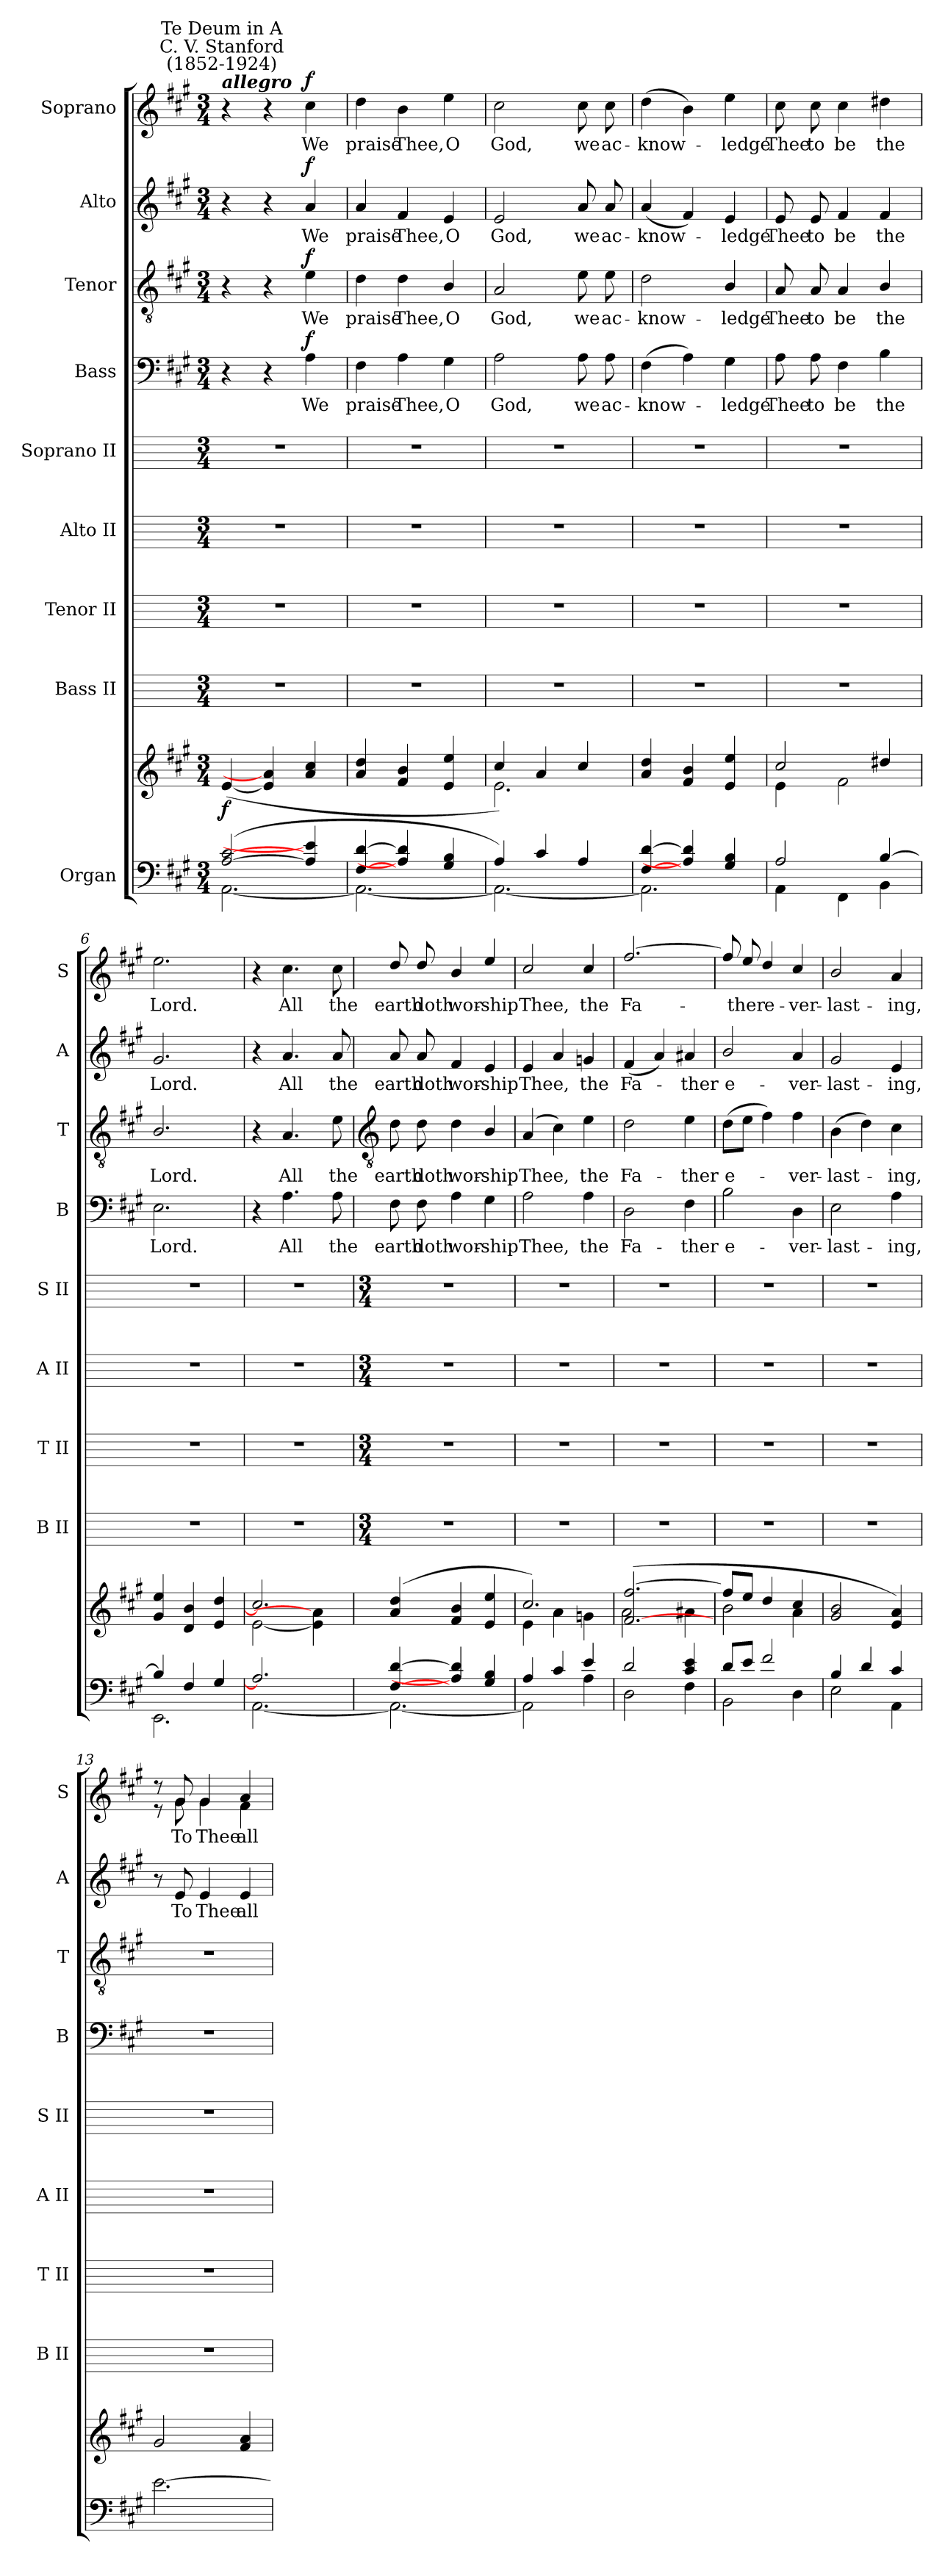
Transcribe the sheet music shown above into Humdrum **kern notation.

**kern	**kern	**dynam	**kern	**kern	**kern	**kern	**kern	**text	**dynam	**kern	**text	**dynam	**kern	**text	**dynam	**kern	**text	**dynam
*part9	*part9	*part9	*part8	*part7	*part6	*part5	*part4	*part4	*part4	*part3	*part3	*part3	*part2	*part2	*part2	*part1	*part1	*part1
*staff10	*staff9	*staff9/10	*staff8	*staff7	*staff6	*staff5	*staff4	*staff4	*staff4	*staff3	*staff3	*staff3	*staff2	*staff2	*staff2	*staff1	*staff1	*staff1
*I"Organ	*	*	*I"Bass II	*I"Tenor II	*I"Alto II	*I"Soprano II	*I"Bass	*	*	*I"Tenor	*	*	*I"Alto	*	*	*I"Soprano	*	*
*	*	*	*I'B II	*I'T II	*I'A II	*I'S II	*I'B	*	*	*I'T	*	*	*I'A	*	*	*I'S	*	*
*clefF4	*clefG2	*	*	*	*	*	*clefF4	*	*	*clefGv2	*	*	*clefG2	*	*	*clefG2	*	*
*k[f#c#g#]	*k[f#c#g#]	*	*	*	*	*	*k[f#c#g#]	*	*	*k[f#c#g#]	*	*	*k[f#c#g#]	*	*	*k[f#c#g#]	*	*
*A:	*A:	*	*	*	*	*	*A:	*	*	*A:	*	*	*A:	*	*	*A:	*	*
*M3/4	*M3/4	*	*M3/4	*M3/4	*M3/4	*M3/4	*M3/4	*	*	*M3/4	*	*	*M3/4	*	*	*M3/4	*	*
=1	=1	=1	=1	=1	=1	=1	=1	=1	=1	=1	=1	=1	=1	=1	=1	=1	=1	=1
*^	*^	*	*	*	*	*	*	*	*	*	*	*	*	*	*	*	*	*
!	!	!	!	!	!	!	!	!	!	!	!	!	!	!	!	!	!	!LO:TX:a:Bi:t=allegro	!	!
!	!	!	!	!	!	!	!	!	!	!	!	!	!	!	!	!	!	!LO:TX:a:cj:t=C. V. Stanford\n(1852-1924)	!	!
!	!	!	!	!	!	!	!	!	!	!	!	!	!	!	!	!	!	!LO:TX:a:cj:t=Te Deum in A	!	!
!	!	!	!	!LO:DY:b	!	!	!	!	!	!	!	!	!	!	!	!	!	!	!	!
(>[2A/ [2c#/	[2.AA\	(>[4e/	2ryy	f	2.r	2.r	2.r	2.r	4r	.	.	4r	.	.	4r	.	.	4r	.	.
.	.	4e/] 4a/]	.	.	.	.	.	.	4r	.	.	4r	.	.	4r	.	.	4r	.	.
!	!	!	!	!	!	!	!	!	!	!LO:LY:b	!LO:DY:b	!	!LO:LY:b	!LO:DY:b	!	!LO:LY:b	!LO:DY:b	!	!LO:LY:b	!LO:DY:b
4A/] 4e/]	.	4a/ 4cc#/	4ryy	.	.	.	.	.	4A	We	f	4e	We	f	4a	We	f	4cc#	We	f
=2	=2	=2	=2	=2	=2	=2	=2	=2	=2	=2	=2	=2	=2	=2	=2	=2	=2	=2	=2	=2
!	!	!	!	!	!	!	!	!	!	!LO:LY:b	!	!	!LO:LY:b	!	!	!LO:LY:b	!	!	!LO:LY:b	!
[4F#/ [4d/	2.AA\_	4a/ 4dd/	2ryy	.	2.r	2.r	2.r	2.r	4F#	praise	.	4d	praise	.	4a	praise	.	4dd	praise	.
!	!	!	!	!	!	!	!	!	!	!LO:LY:b	!	!	!LO:LY:b	!	!	!LO:LY:b	!	!	!LO:LY:b	!
4A/] 4d/]	.	4f#/ 4b/	.	.	.	.	.	.	4A	Thee,	.	4d	Thee,	.	4f#	Thee,	.	4b	Thee,	.
!	!	!	!	!	!	!	!	!	!	!LO:LY:b	!	!	!LO:LY:b	!	!	!LO:LY:b	!	!	!LO:LY:b	!
4G#/ 4B/	.	4e/ 4ee/	4ryy	.	.	.	.	.	4G#	O	.	4B/	O	.	4e	O	.	4ee	O	.
=3	=3	=3	=3	=3	=3	=3	=3	=3	=3	=3	=3	=3	=3	=3	=3	=3	=3	=3	=3	=3
!	!	!	!	!	!	!	!	!	!	!LO:LY:b	!	!	!LO:LY:b	!	!	!LO:LY:b	!	!	!LO:LY:b	!
4A/)	2.AA\_	4cc#/)	2.e\	.	2.r	2.r	2.r	2.r	2A	God,	.	2A	God,	.	2e	God,	.	2cc#	God,	.
(>4c#/	.	4a/	.	.	.	.	.	.	.	.	.	.	.	.	.	.	.	.	.	.
!	!	!	!	!	!	!	!	!	!	!LO:LY:b	!	!	!LO:LY:b	!	!	!LO:LY:b	!	!	!LO:LY:b	!
4A/	.	4cc#/	.	.	.	.	.	.	8A	we	.	8e	we	.	8a	we	.	8cc#	we	.
!	!	!	!	!	!	!	!	!	!	!LO:LY:b	!	!	!LO:LY:b	!	!	!LO:LY:b	!	!	!LO:LY:b	!
.	.	.	.	.	.	.	.	.	8A	ac-	.	8e	ac-	.	8a	ac-	.	8cc#	ac-	.
=4	=4	=4	=4	=4	=4	=4	=4	=4	=4	=4	=4	=4	=4	=4	=4	=4	=4	=4	=4	=4
!	!	!	!	!	!	!	!	!	!	!LO:LY:b	!	!	!LO:LY:b	!	!	!LO:LY:b	!	!	!LO:LY:b	!
[4F#/ [4d/	2.AA\]	4a/ 4dd/	2ryy	.	2.r	2.r	2.r	2.r	(>4F#	-know-	.	2d	-know-	.	(<4a	-know-	.	(>4dd	-know-	.
4A/] 4d/]	.	4f#/ 4b/	.	.	.	.	.	.	4A)	.	.	.	.	.	4f#)	.	.	4b)	.	.
!	!	!	!	!	!	!	!	!	!	!LO:LY:b	!	!	!LO:LY:b	!	!	!LO:LY:b	!	!	!LO:LY:b	!
4G#/ 4B/	.	4e/ 4ee/	4ryy	.	.	.	.	.	4G#	ledge	.	4B/	-ledge	.	4e	ledge	.	4ee	ledge	.
=5	=5	=5	=5	=5	=5	=5	=5	=5	=5	=5	=5	=5	=5	=5	=5	=5	=5	=5	=5	=5
!	!	!	!	!	!	!	!	!	!	!LO:LY:b	!	!	!LO:LY:b	!	!	!LO:LY:b	!	!	!LO:LY:b	!
2A/	4AA\	2cc#/	4e\	.	2.r	2.r	2.r	2.r	8A	Thee	.	8A	Thee	.	8e	Thee	.	8cc#	Thee	.
!	!	!	!	!	!	!	!	!	!	!LO:LY:b	!	!	!LO:LY:b	!	!	!LO:LY:b	!	!	!LO:LY:b	!
.	.	.	.	.	.	.	.	.	8A	to	.	8A	to	.	8e	to	.	8cc#	to	.
!	!	!	!	!	!	!	!	!	!	!LO:LY:b	!	!	!LO:LY:b	!	!	!LO:LY:b	!	!	!LO:LY:b	!
.	4FF#\	.	2f#\	.	.	.	.	.	4F#	be	.	4A	be	.	4f#	be	.	4cc#	be	.
!	!	!	!	!	!	!	!	!	!	!LO:LY:b	!	!	!LO:LY:b	!	!	!LO:LY:b	!	!	!LO:LY:b	!
[4B/	4BB\	4dd#X/	.	.	.	.	.	.	4B	the	.	4B/	the	.	4f#	the	.	4dd#X	the	.
=6	=6	=6	=6	=6	=6	=6	=6	=6	=6	=6	=6	=6	=6	=6	=6	=6	=6	=6	=6	=6
!	!	!	!	!	!	!	!	!	!	!LO:LY:b	!	!	!LO:LY:b	!	!	!LO:LY:b	!	!	!LO:LY:b	!
4B/]	2.EE\	4g#/ 4ee/	2ryy	.	2.r	2.r	2.r	2.r	2.E	Lord.	.	2.B/	Lord.	.	2.g#	Lord.	.	2.ee	Lord.	.
4F#/	.	4d/ 4b/	.	.	.	.	.	.	.	.	.	.	.	.	.	.	.	.	.	.
4G#/	.	4e/ 4dd/)	4ryy	.	.	.	.	.	.	.	.	.	.	.	.	.	.	.	.	.
=7	=7	=7	=7	=7	=7	=7	=7	=7	=7	=7	=7	=7	=7	=7	=7	=7	=7	=7	=7	=7
2.A/]	[2.AA\	2.cc#/]	[2e\	.	2.r	2.r	2.r	2.r	4r	.	.	4r	.	.	4r	.	.	4r	.	.
!	!	!	!	!	!	!	!	!	!	!LO:LY:b	!	!	!LO:LY:b	!	!	!LO:LY:b	!	!	!LO:LY:b	!
.	.	.	.	.	.	.	.	.	4.A	All	.	4.A	All	.	4.a	All	.	4.cc#	All	.
.	.	.	4e\] 4a\]	.	.	.	.	.	.	.	.	.	.	.	.	.	.	.	.	.
!	!	!	!	!	!	!	!	!	!	!LO:LY:b	!	!	!LO:LY:b	!	!	!LO:LY:b	!	!	!LO:LY:b	!
.	.	.	.	.	.	.	.	.	8A	the	.	8e	the	.	8a	the	.	8cc#	the	.
!!LO:LB:g=z
=8	=8	=8	=8	=8	=8	=8	=8	=8	=8	=8	=8	=8	=8	=8	=8	=8	=8	=8	=8	=8
*	*	*	*	*	*	*	*	*	*	*	*	*clefGv2	*	*	*	*	*	*	*	*
*	*	*	*	*	*M3/4	*M3/4	*M3/4	*M3/4	*	*	*	*	*	*	*	*	*	*	*	*
*	*	*	*	*	*	*	*	*	*	*	*	*	*	*	*	*	*	*^	*	*
!	!	!	!	!	!	!	!	!	!	!LO:LY:b	!	!	!LO:LY:b	!	!	!LO:LY:b	!	!	!LO:N:vis=1	!LO:LY:b	!
(<[4F#/ [4d/	2.AA\_	(>4a/ 4dd/	2.ryy	.	2.r	2.r	2.r	2.r	8F#	earth	.	8d	earth	.	8a	earth	.	8dd	2.ryy	earth	.
!	!	!	!	!	!	!	!	!	!	!LO:LY:b	!	!	!LO:LY:b	!	!	!LO:LY:b	!	!	!	!LO:LY:b	!
.	.	.	.	.	.	.	.	.	8F#	doth	.	8d	doth	.	8a	doth	.	8dd	.	doth	.
!	!	!	!	!	!	!	!	!	!	!LO:LY:b	!	!	!LO:LY:b	!	!	!LO:LY:b	!	!	!	!LO:LY:b	!
4A/] 4d/]	.	4f#/ 4b/	.	.	.	.	.	.	4A	wor-	.	4d	wor-	.	4f#	wor-	.	4b	.	wor-	.
!	!	!	!	!	!	!	!	!	!	!LO:LY:b	!	!	!LO:LY:b	!	!	!LO:LY:b	!	!	!	!LO:LY:b	!
4G#/ 4B/	.	4e/ 4ee/	.	.	.	.	.	.	4G#	-ship	.	4B/	-ship	.	4e	-ship	.	4ee	.	-ship	.
=9	=9	=9	=9	=9	=9	=9	=9	=9	=9	=9	=9	=9	=9	=9	=9	=9	=9	=9	=9	=9	=9
!	!	!	!	!	!	!	!	!	!	!LO:LY:b	!	!	!LO:LY:b	!	!	!LO:LY:b	!	!	!LO:N:vis=1	!LO:LY:b	!
4A/	2AA\]	2.cc#/)	4e\	.	2.r	2.r	2.r	2.r	2A	Thee,	.	(<4A	Thee,	.	4e	Thee,	.	2cc#	2.ryy	Thee,	.
4c#/	.	.	4a\	.	.	.	.	.	.	.	.	4c#)	.	.	4a	.	.	.	.	.	.
!	!	!	!	!	!	!	!	!	!	!LO:LY:b	!	!	!LO:LY:b	!	!	!LO:LY:b	!	!	!	!LO:LY:b	!
4e/	4A\	.	4gn\)	.	.	.	.	.	4A	the	.	4e	the	.	4gn	the	.	4cc#	.	the	.
=10	=10	=10	=10	=10	=10	=10	=10	=10	=10	=10	=10	=10	=10	=10	=10	=10	=10	=10	=10	=10	=10
!	!	!	!	!	!	!	!	!	!	!LO:LY:b	!	!	!LO:LY:b	!	!	!LO:LY:b	!	!	!LO:N:vis=1	!LO:LY:b	!
2d/	2D\	(>[2.f#/ [2.ff#/	2a\	.	2.r	2.r	2.r	2.r	2D	Fa-	.	2d	Fa-	.	(<4f#	Fa-	.	[2.ff#	2.ryy	Fa-	.
.	.	.	.	.	.	.	.	.	.	.	.	.	.	.	4a)	.	.	.	.	.	.
!	!	!	!	!	!	!	!	!	!	!LO:LY:b	!	!	!LO:LY:b	!	!	!LO:LY:b	!	!	!	!	!
4c#/ 4e/	4F#\	.	4a#X\	.	.	.	.	.	4F#	-ther	.	4e	-ther	.	4a#X	ther	.	.	.	.	.
=11	=11	=11	=11	=11	=11	=11	=11	=11	=11	=11	=11	=11	=11	=11	=11	=11	=11	=11	=11	=11	=11
!	!	!	!	!	!	!	!	!	!	!LO:LY:b	!	!	!LO:LY:b	!	!	!LO:LY:b	!	!	!LO:N:vis=1	!	!
8d/L	2BB\	8ff#/L]	2b\	.	2.r	2.r	2.r	2.r	2B	e-	.	(>8dL	e-	.	2b/	e-	.	8ff#]	2.ryy	.	.
!	!	!	!	!	!	!	!	!	!	!	!	!	!	!	!	!	!	!	!	!LO:LY:b	!
8e/J	.	8ee/J	.	.	.	.	.	.	.	.	.	8eJ	.	.	.	.	.	8ee	.	ther	.
!	!	!	!	!	!	!	!	!	!	!	!	!	!	!	!	!	!	!	!	!LO:LY:b	!
2f#/	.	4dd/	.	.	.	.	.	.	.	.	.	4f#)	.	.	.	.	.	4dd	.	e-	.
!	!	!	!	!	!	!	!	!	!	!LO:LY:b	!	!	!LO:LY:b	!	!	!LO:LY:b	!	!	!	!LO:LY:b	!
.	4D\	4cc#/	4a\	.	.	.	.	.	4D	-ver-	.	4f#	ver-	.	4a	-ver-	.	4cc#	.	-ver-	.
=12	=12	=12	=12	=12	=12	=12	=12	=12	=12	=12	=12	=12	=12	=12	=12	=12	=12	=12	=12	=12	=12
!	!	!	!	!	!	!	!	!	!	!LO:LY:b	!	!	!LO:LY:b	!	!	!LO:LY:b	!	!	!LO:N:vis=1	!LO:LY:b	!
4B/	2E\	2g#/ 2b/	2.ryy	.	2.r	2.r	2.r	2.r	2E	-last-	.	(>4B	-last-	.	2g#	-last-	.	2b/	2.ryy	-last-	.
4d/	.	.	.	.	.	.	.	.	.	.	.	4d)	.	.	.	.	.	.	.	.	.
!	!	!	!	!	!	!	!	!	!	!LO:LY:b	!	!	!LO:LY:b	!	!	!LO:LY:b	!	!	!	!LO:LY:b	!
4c#/	4AA\	4e/ 4a/)	.	.	.	.	.	.	4A	-ing,	.	4c#	ing,	.	4e	-ing,	.	4a	.	-ing,	.
=13	=13	=13	=13	=13	=13	=13	=13	=13	=13	=13	=13	=13	=13	=13	=13	=13	=13	=13	=13	=13	=13
!	!	!	!LO:N:vis=1	!	!	!	!	!	!LO:N:vis=1	!	!	!LO:N:vis=1	!	!	!	!	!	!	!	!	!
[2.e\	2.ryy	2g#/	2.ryy	.	2.r	2.r	2.r	2.r	2.r	.	.	2.r	.	.	8r	.	.	8r	8r	.	.
!	!	!	!	!	!	!	!	!	!	!	!	!	!	!	!	!LO:LY:b	!	!	!	!LO:LY:b	!
.	.	.	.	.	.	.	.	.	.	.	.	.	.	.	8e	To	.	8g#	8g#\	To	.
!	!	!	!	!	!	!	!	!	!	!	!	!	!	!	!	!LO:LY:b	!	!	!	!LO:LY:b	!
.	.	.	.	.	.	.	.	.	.	.	.	.	.	.	4e	Thee	.	4g#	4g#\	Thee	.
!	!	!	!	!	!	!	!	!	!	!	!	!	!	!	!	!LO:LY:b	!	!	!	!LO:LY:b	!
.	.	4f#/ 4a/	.	.	.	.	.	.	.	.	.	.	.	.	4e	all	.	4a	4f#\	all	.
*v	*v	*	*	*	*	*	*	*	*	*	*	*	*	*	*	*	*	*v	*v	*	*
*	*v	*v	*	*	*	*	*	*	*	*	*	*	*	*	*	*	*	*	*
=	=	=	=	=	=	=	=	=	=	=	=	=	=	=	=	=	=	=
*-	*-	*-	*-	*-	*-	*-	*-	*-	*-	*-	*-	*-	*-	*-	*-	*-	*-	*-
